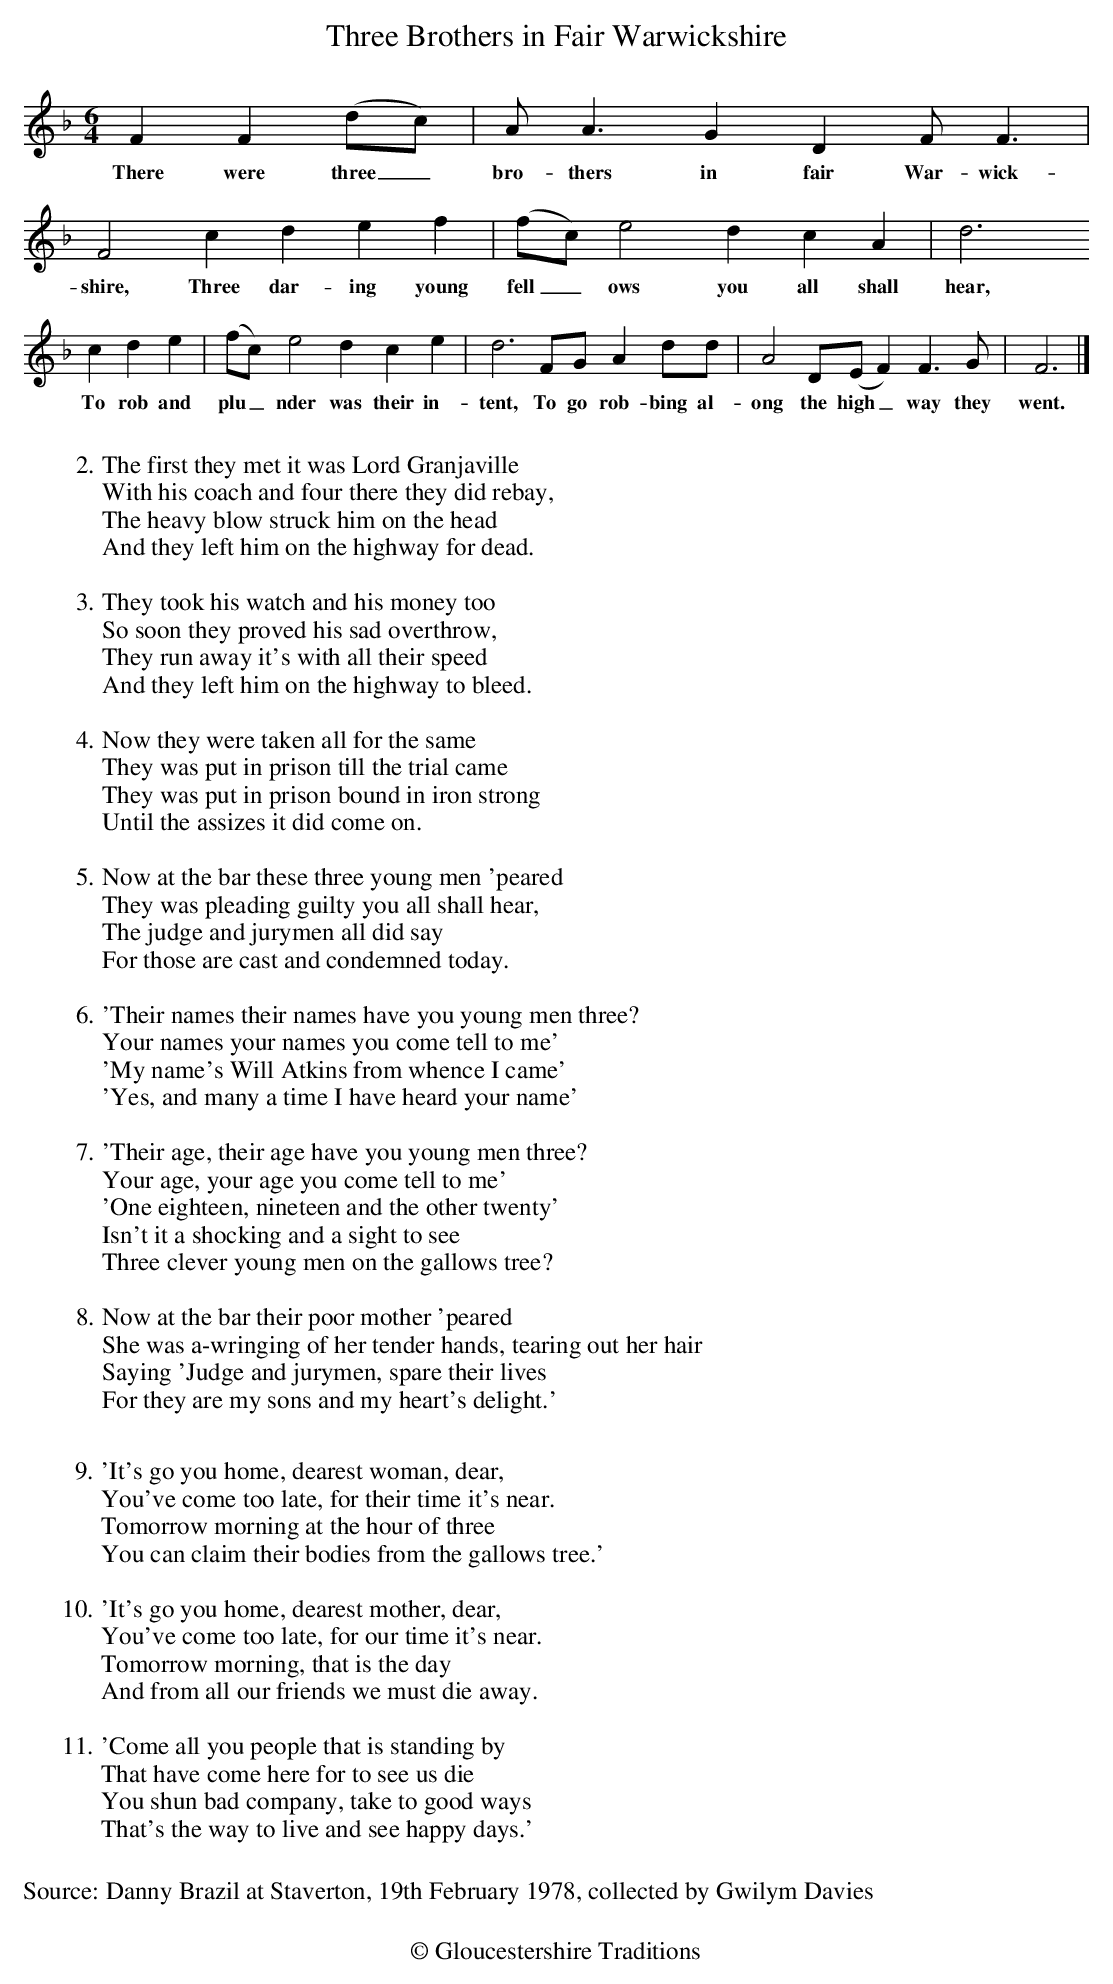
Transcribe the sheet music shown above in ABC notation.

X:1
T: Three Brothers in Fair Warwickshire
M: 6/4
L: 1/4
K: F
FF(d/c/) | A/A3/GDF/F3/ | F2cdef | (f/c/)e2dcA | d3
w:There were three_ bro-thers in fair War-wick-shire, Three dar-ing young fell_ows you all shall hear,
cde | (f/c/)e2dce | d3F/G/Ad/d/ | A2D/(E/F)F3/G/ | F3 |]
w:To rob and plu_nder was their in-tent, To go rob-bing al-ong the high_way they went.
%%text
%%text
%%text
W:2.The first they met it was Lord Granjaville
W:With his coach and four there they did rebay,
W:The heavy blow struck him on the head
W:And they left him on the highway for dead.
W:
W:3.They took his watch and his money too
W:So soon they proved his sad overthrow,
W:They run away it's with all their speed
W:And they left him on the highway to bleed.
W:
W:4.Now they were taken all for the same
W:They was put in prison till the trial came
W:They was put in prison bound in iron strong
W:Until the assizes it did come on.
W:
W:5.Now at the bar these three young men 'peared
W:They was pleading guilty you all shall hear,
W:The judge and jurymen all did say
W:For those are cast and condemned today.
W:
W:6.'Their names their names have you young men three?
W:Your names your names you come tell to me'
W:'My name's Will Atkins from whence I came'
W:'Yes, and many a time I have heard your name'
W:
W:7.'Their age, their age have you young men three?
W:Your age, your age you come tell to me'
W:'One eighteen, nineteen and the other twenty'
W:Isn't it a shocking and a sight to see
W:Three clever young men on the gallows tree?
W:
W:8.Now at the bar their poor mother 'peared
W:She was a-wringing of her tender hands, tearing out her hair
W:Saying 'Judge and jurymen, spare their lives
W:For they are my sons and my heart's delight.'
W:
W:9.'It's go you home, dearest woman, dear,
W:You've come too late, for their time it's near.
W:Tomorrow morning at the hour of three
W:You can claim their bodies from the gallows tree.'
W:
W:10.'It's go you home, dearest mother, dear,
W:You've come too late, for our time it's near.
W:Tomorrow morning, that is the day
W:And from all our friends we must die away.
W:
W:11.'Come all you people that is standing by
W:That have come here for to see us die
W:You shun bad company, take to good ways
W:That's the way to live and see happy days.'
